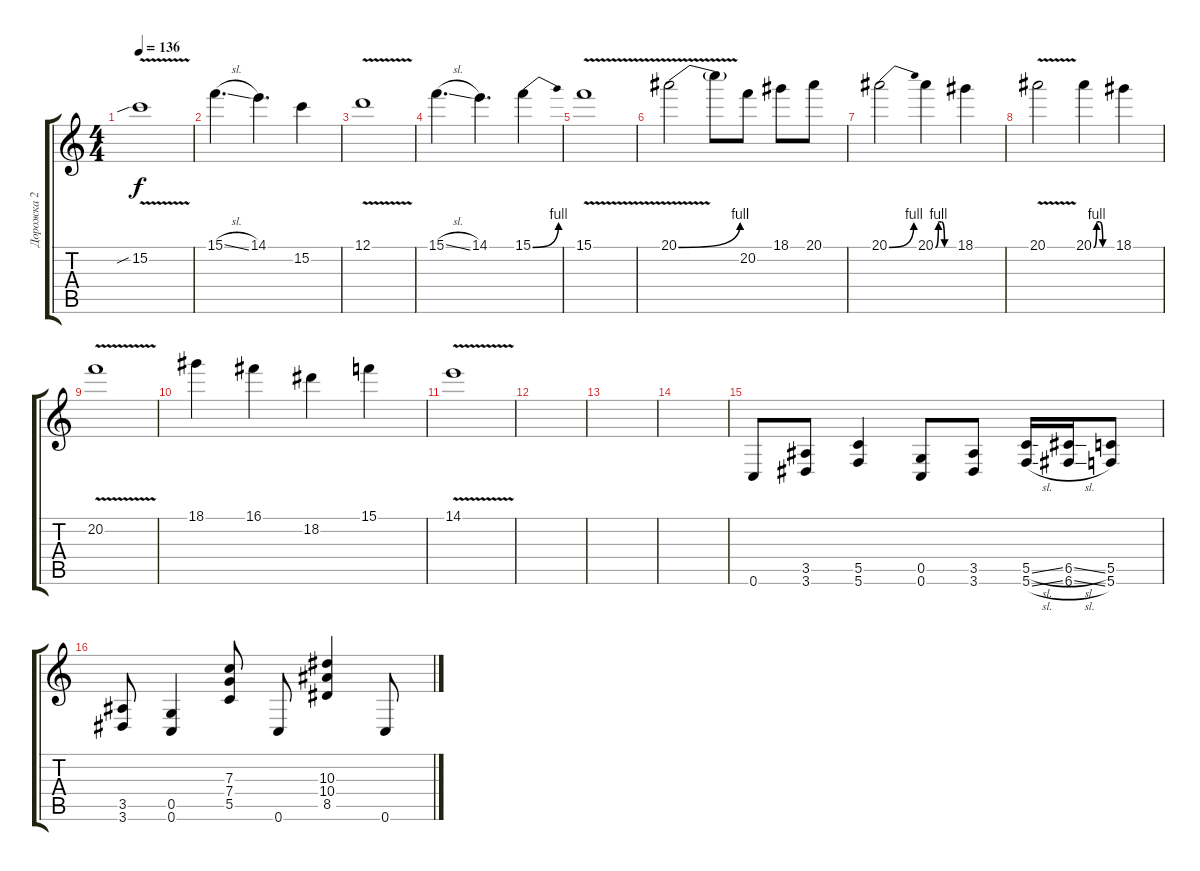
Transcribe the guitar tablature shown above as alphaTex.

\track ("Дорожка 2" "Дорожка 2") {instrument distortionguitar}
\staff {score tabs}
\tuning (D4 A3 F3 C3 G2 C2) {hide}
\ts (4 4)
\tempo 136
\clef g2
\ks c
15.2{v sib}.1{dy f} |
15.1{sl}.4{d} 14.1.4{d} 15.2.4 |
12.1{v}.1 |
15.1{sl}.4{d} 14.1.4{d} 15.1{be (bend 0 0 60 4)}.4 |
15.1{v}.1 |
20.1{be (bend 0 0 60 4) v}.2 20.1{t}.8 20.2.8 18.1.8 20.1.8 |
20.1{be (bend 0 0 60 4)}.2 20.1{be (custom 0 0 10 4 20 4 30 0 60 0)}.4 18.1.4 |
20.1{v}.2 20.1{be (custom 0 0 10 4 20 4 30 0 60 0)}.4 18.1.4 |
20.2{v}.1 |
18.1.4 16.1.4 18.2.4 15.1.4 |
14.1{v}.1{volume 3} |
|
|
|
0.6.8 (3.5 3.6).8 (5.5 5.6).4 (0.5 0.6).8 (3.5 3.6).8 (5.5{sl} 5.6{sl}).16 (6.5{sl} 6.6{sl}).16 (5.5 5.6).8 |
(3.5 3.6).8 (0.5 0.6).4 (7.3 7.4 5.5).8 0.6.8 (10.3 10.4 8.5).4 0.6.8
